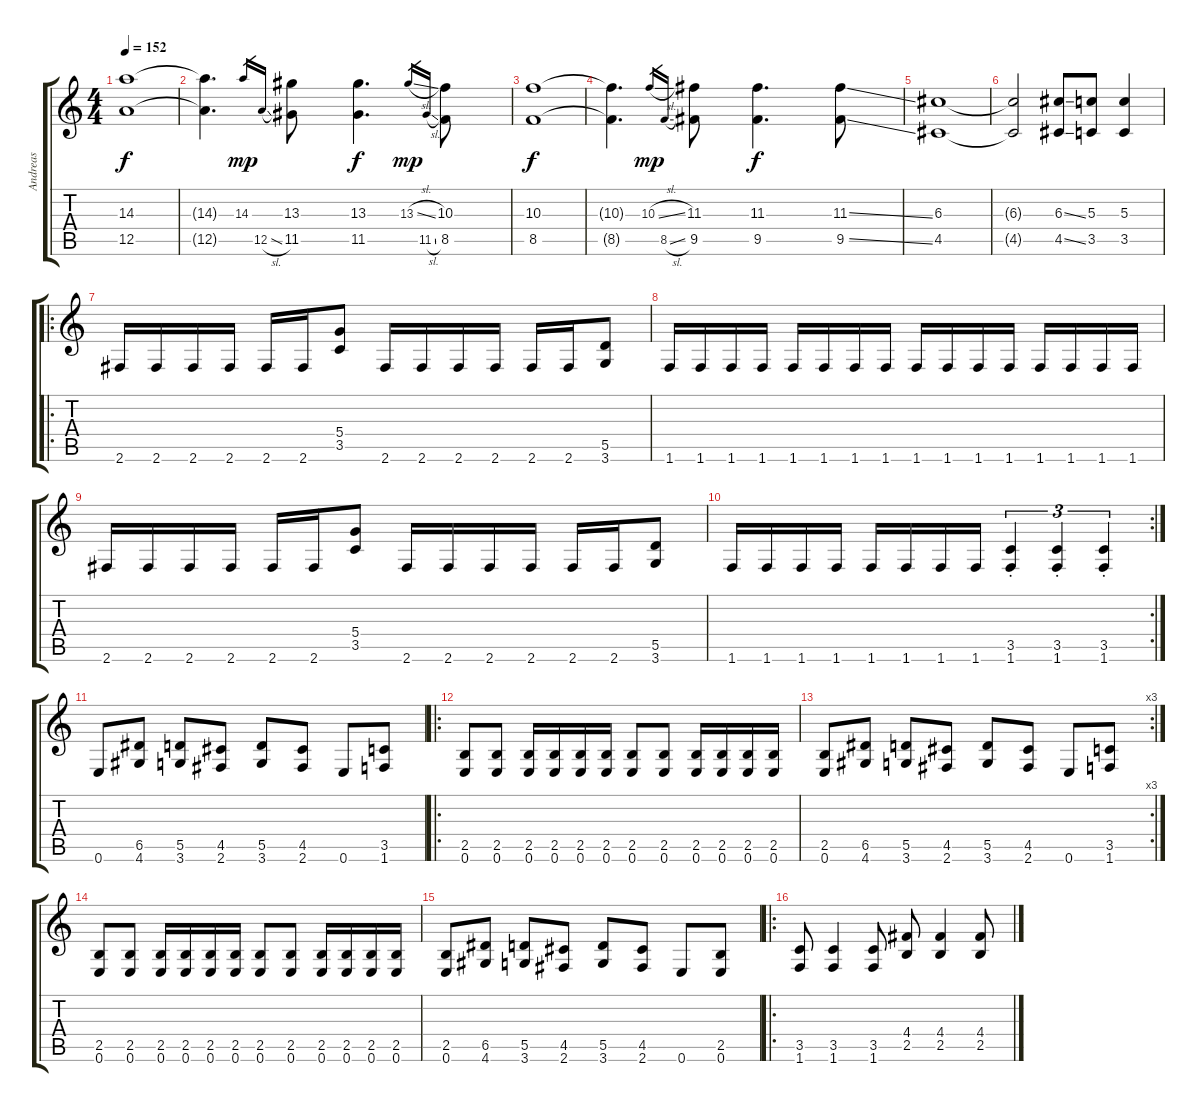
\track ("Andreas" "Andreas") {instrument distortionguitar}
\staff {score tabs}
\tuning (E4 B3 G3 D3 A2 E2) {hide}
\ts (4 4)
\tempo 152
\clef g2
\ks c
(14.3 12.5).1{dy f} |
(14.3{t} 12.5{t}).4{d} 14.3.16{gr dy mp} 12.5{sl}.16{gr} (13.3 11.5).8 (13.3 11.5).4{d dy f} 13.3{sl}.16{gr dy mp} 11.5{sl}.16{gr} (10.3 8.5).8 |
(10.3 8.5).1{dy f} |
(10.3{t} 8.5{t}).4{d} 10.3{sl}.16{gr dy mp} 8.5{sl}.16{gr} (11.3 9.5).8 (11.3 9.5).4{d dy f} (11.3{ss} 9.5{ss}).8 |
(6.3 4.5).1 |
(6.3{t} 4.5{t}).2 (6.3{ss} 4.5{ss}).8 (5.3 3.5).8 (5.3 3.5).4 |
\ro
2.6.16 2.6.16 2.6.16 2.6.16 2.6.16 2.6.16 (5.4 3.5).8 2.6.16 2.6.16 2.6.16 2.6.16 2.6.16 2.6.16 (5.5 3.6).8 |
1.6.16 1.6.16 1.6.16 1.6.16 1.6.16 1.6.16 1.6.16 1.6.16 1.6.16 1.6.16 1.6.16 1.6.16 1.6.16 1.6.16 1.6.16 1.6.16 |
2.6.16 2.6.16 2.6.16 2.6.16 2.6.16 2.6.16 (5.4 3.5).8 2.6.16 2.6.16 2.6.16 2.6.16 2.6.16 2.6.16 (5.5 3.6).8 |
\rc 2
1.6.16 1.6.16 1.6.16 1.6.16 1.6.16 1.6.16 1.6.16 1.6.16 (3.5{st} 1.6{st}).4{tu (3 2)} (3.5{st} 1.6{st}).4{tu (3 2)} (3.5{st} 1.6{st}).4{tu (3 2)} |
0.6.8 (6.5 4.6).8 (5.5 3.6).8 (4.5 2.6).8 (5.5 3.6).8 (4.5 2.6).8 0.6.8 (3.5 1.6).8 |
\ro
(2.5 0.6).8 (2.5 0.6).8 (2.5 0.6).16 (2.5 0.6).16 (2.5 0.6).16 (2.5 0.6).16 (2.5 0.6).8 (2.5 0.6).8 (2.5 0.6).16 (2.5 0.6).16 (2.5 0.6).16 (2.5 0.6).16 |
\rc 3
(2.5 0.6).8 (6.5 4.6).8 (5.5 3.6).8 (4.5 2.6).8 (5.5 3.6).8 (4.5 2.6).8 0.6.8 (3.5 1.6).8 |
(2.5 0.6).8 (2.5 0.6).8 (2.5 0.6).16 (2.5 0.6).16 (2.5 0.6).16 (2.5 0.6).16 (2.5 0.6).8 (2.5 0.6).8 (2.5 0.6).16 (2.5 0.6).16 (2.5 0.6).16 (2.5 0.6).16 |
(2.5 0.6).8 (6.5 4.6).8 (5.5 3.6).8 (4.5 2.6).8 (5.5 3.6).8 (4.5 2.6).8 0.6.8 (2.5 0.6).8 |
\ro
(3.5 1.6).8 (3.5 1.6).4 (3.5 1.6).8 (4.4 2.5).8 (4.4 2.5).4 (4.4 2.5).8
